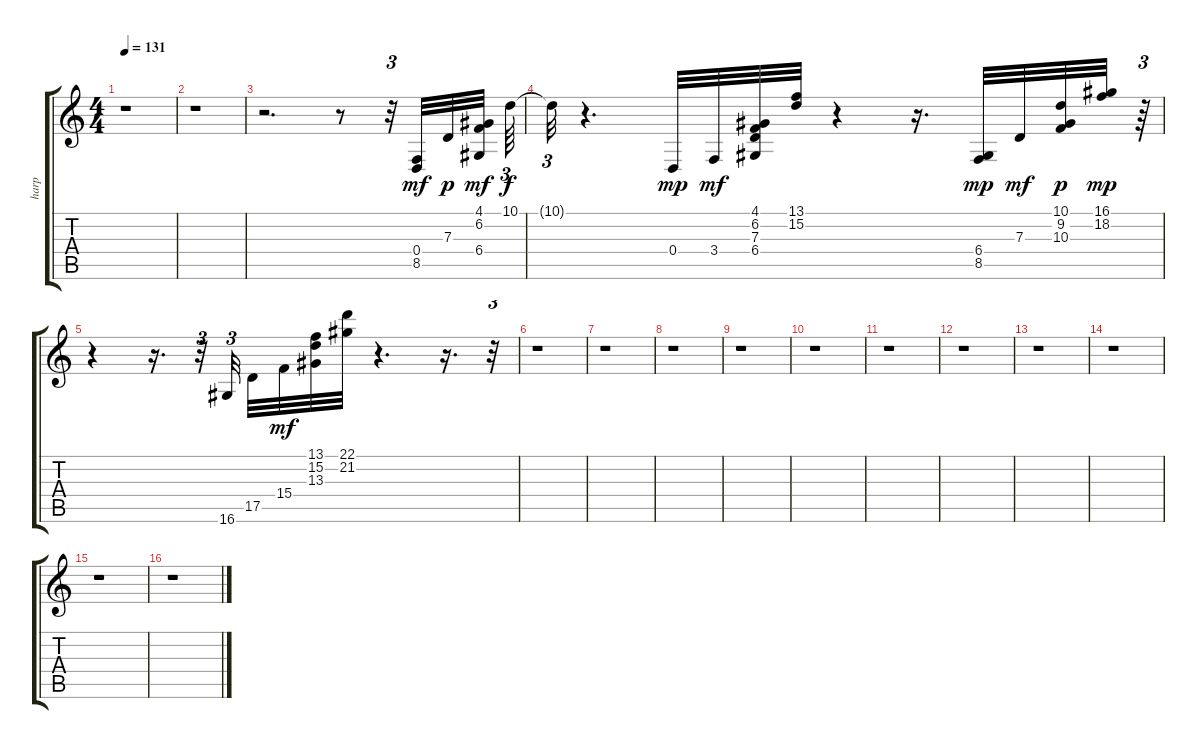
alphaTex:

\track ("harp" "harp") {instrument orchestralharp}
\staff {score tabs}
\tuning (E4 B3 G3 D3 A2 E2) {hide}
\ts (4 4)
\tempo 131
\clef g2
\ks c
r.1{dy pp} |
r.1 |
r.2{d} r.8 r.32{tu (3 2)} (0.4 8.5).32{dy mf} 7.3.32{dy p} (4.1 6.2 6.4).32{dy mf beam splitsecondary} 10.1.64{tu (3 2) dy f} |
10.1{t}.32{tu (3 2)} r.4{d} 0.4.32{dy mp} 3.4.32{dy mf} (4.1 6.2 7.3 6.4).32 (13.1 15.2).32 r.4 r.16{d} (6.4 8.5).32{dy mp} 7.3.32{dy mf} (10.1 9.2 10.3).32{dy p} (16.1 18.2).32{dy mp} r.64{tu (3 2)} |
r.4 r.16{d} r.32{tu (3 2)} 16.6.32{tu (3 2) beam splitsecondary} 17.5.32 15.4.32{dy mf} (13.1 15.2 13.3).32 (22.1 21.2).32 r.4{d} r.16{d} r.32{tu (3 2)} |
r.1 |
r.1 |
r.1 |
r.1 |
r.1 |
r.1 |
r.1 |
r.1 |
r.1 |
r.1 |
r.1
